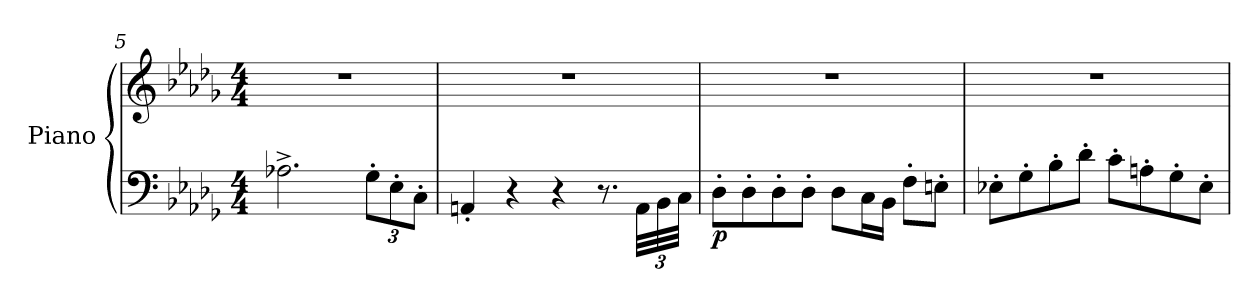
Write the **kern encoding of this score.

**kern	**kern	**dynam
*part1	*part1	*part1
*staff2	*staff1	*staff1/2
*I"Piano	*	*
*I'Pno.	*	*
*clefF4	*clefG2	*
*k[b-e-a-d-g-]	*k[b-e-a-d-g-]	*
*M4/4	*M4/4	*
=5	=5	=5
2.A-X^\	1r	.
*Xbrackettup	*	*
*	*MM150	*
12G-'\L	.	.
12E-'\	.	.
12C'\J	.	.
=6	=6	=6
4AAn'/	1r	.
4r	.	.
4r	.	.
8.r	.	.
48AA\LLL	.	.
48BB-\	.	.
48C\JJJ	.	.
!!LO:LB:g=z
=7	=7	=7
*	*MM160	*
!	!	!LO:DY:b=2
8D-'\L	1r	p
*	*MM165	*
8D-'\	.	.
8D-'\	.	.
8D-'\J	.	.
8D-\L	.	.
16C\L	.	.
16BB-\JJ	.	.
8F'\L	.	.
8En'\J	.	.
=8	=8	=8
*	*MM170	*
8E-X'\L	1r	.
8G-'\	.	.
8B-'\	.	.
8d-'\J	.	.
8c'\L	.	.
8An'\	.	.
8G-'\	.	.
8E-'\J	.	.
=	=	=
*-	*-	*-
